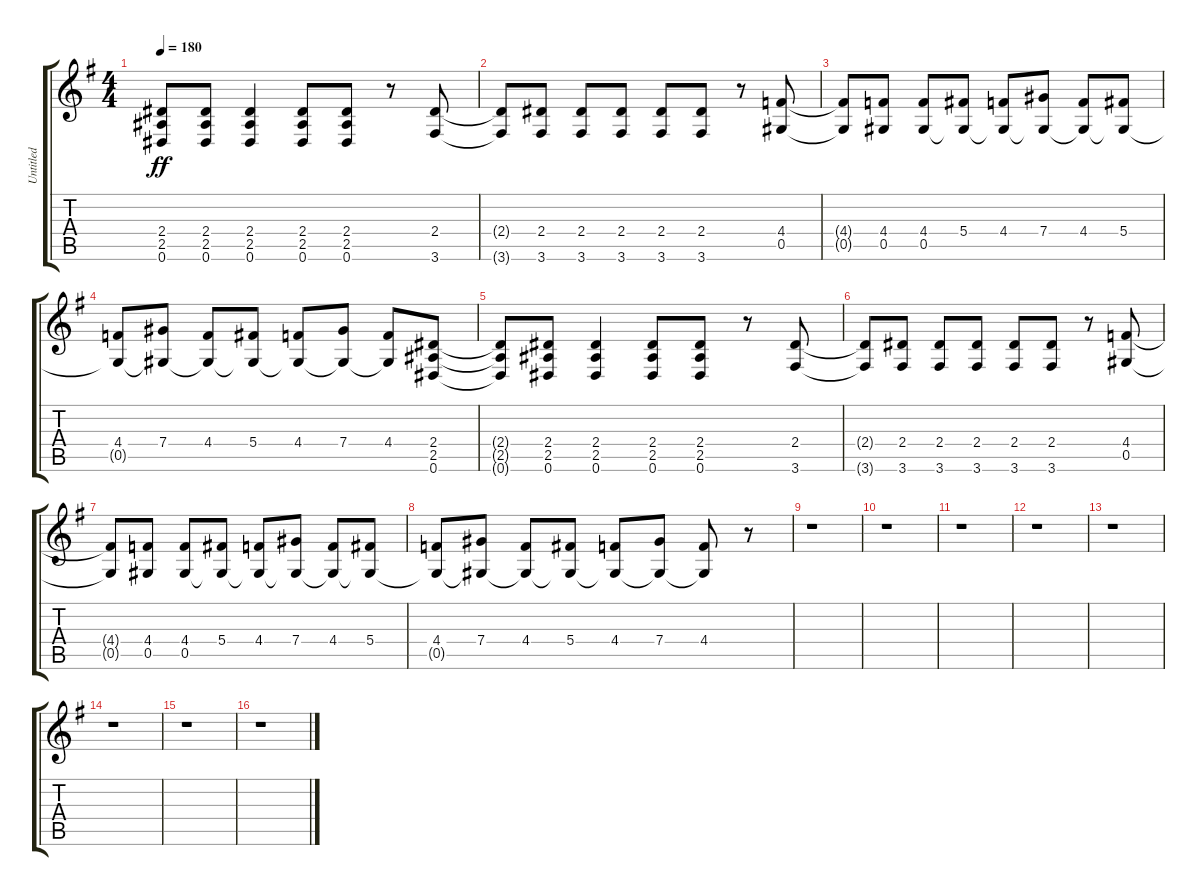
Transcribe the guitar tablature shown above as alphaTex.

\track ("Untitled" "Untitled") {instrument overdrivenguitar}
\staff {score tabs}
\tuning (Eb4 Bb3 Gb3 Db3 Ab2 Eb2) {hide}
\ts (4 4)
\tempo 180
\clef g2
\ks g
(2.4 2.5 0.6).8{dy ff} (2.4 2.5 0.6).8 (2.4 2.5 0.6).4 (2.4 2.5 0.6).8 (2.4 2.5 0.6).8 r.8 (2.4 3.6).8 |
(2.4{t} 3.6{t}).8 (2.4 3.6).8 (2.4 3.6).8 (2.4 3.6).8 (2.4 3.6).8 (2.4 3.6).8 r.8 (4.4 0.5).8 |
(4.4{t} 0.5{t}).8 (4.4 0.5).8 (4.4 0.5).8 (5.4 0.5{t}).8 (4.4 0.5{t}).8 (7.4 0.5{t}).8 (4.4 0.5{t}).8 (5.4 0.5{t}).8 |
(4.4 0.5{t}).8 (7.4 0.5{t}).8 (4.4 0.5{t}).8 (5.4 0.5{t}).8 (4.4 0.5{t}).8 (7.4 0.5{t}).8 (4.4 0.5{t}).8 (2.4 2.5 0.6).8 |
(2.4{t} 2.5{t} 0.6{t}).8 (2.4 2.5 0.6).8 (2.4 2.5 0.6).4 (2.4 2.5 0.6).8 (2.4 2.5 0.6).8 r.8 (2.4 3.6).8 |
(2.4{t} 3.6{t}).8 (2.4 3.6).8 (2.4 3.6).8 (2.4 3.6).8 (2.4 3.6).8 (2.4 3.6).8 r.8 (4.4 0.5).8 |
(4.4{t} 0.5{t}).8 (4.4 0.5).8 (4.4 0.5).8 (5.4 0.5{t}).8 (4.4 0.5{t}).8 (7.4 0.5{t}).8 (4.4 0.5{t}).8 (5.4 0.5{t}).8 |
(4.4 0.5{t}).8 (7.4 0.5{t}).8 (4.4 0.5{t}).8 (5.4 0.5{t}).8 (4.4 0.5{t}).8 (7.4 0.5{t}).8 (4.4 0.5{t}).8 r.8 |
r.1 |
r.1 |
r.1 |
r.1 |
r.1 |
r.1 |
r.1 |
r.1
